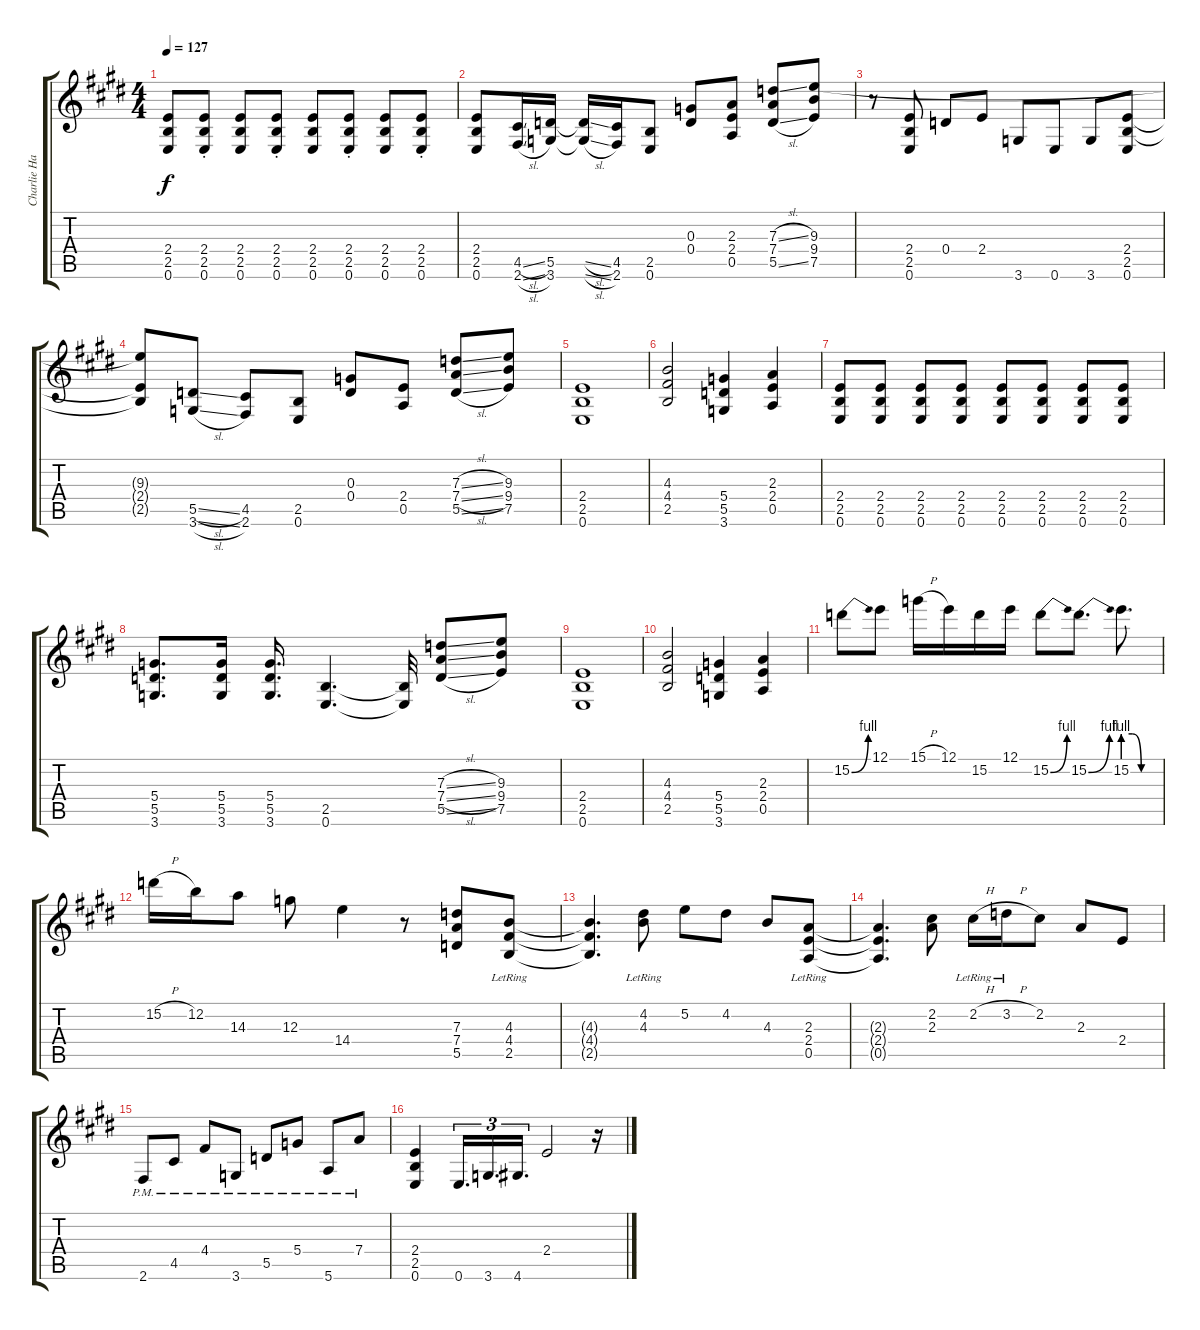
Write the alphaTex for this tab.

\track ("Charlie Hargrett Guitar" "Charlie Ha") {instrument overdrivenguitar}
\staff {score tabs}
\tuning (E4 B3 G3 D3 A2 E2) {hide}
\ts (4 4)
\tempo 127
\clef g2
\ks e
(2.4 2.5 0.6).8{dy f} (2.4 2.5{st} 0.6).8 (2.4 2.5 0.6).8 (2.4 2.5 0.6{st}).8 (2.4 2.5 0.6).8 (2.4 2.5 0.6{st}).8 (2.4 2.5 0.6).8 (2.4 2.5 0.6{st}).8 |
(2.4 2.5 0.6).8 (4.5{sl} 2.6{sl}).16 (5.5 3.6).16 (5.5{sl t} 3.6{sl t}).16 (4.5 2.6).16 (2.5 0.6).8 (0.3 0.4).8 (2.3 2.4 0.5).8 (7.3{sl} 7.4 5.5{sl}).8 (9.3 9.4 7.5).8 |
r.8 (2.4 2.5 0.6).8{volume 11} 0.4.8 2.4.8 3.6.8 0.6.8 3.6.8 (2.4 2.5 0.6).8 |
(9.3{t} 2.4{t} 2.5{t}).8 (5.5{sl} 3.6{sl}).8 (4.5 2.6).8 (2.5 0.6).8 (0.3 0.4).8 (2.4 0.5).8 (7.3{sl} 7.4{sl} 5.5{sl}).8 (9.3 9.4 7.5).8 |
(2.4 2.5 0.6).1 |
(4.3 4.4 2.5).2 (5.4 5.5 3.6).4 (2.3 2.4 0.5).4 |
(2.4 2.5 0.6).8 (2.4 2.5 0.6).8 (2.4 2.5 0.6).8 (2.4 2.5 0.6).8 (2.4 2.5 0.6).8 (2.4 2.5 0.6).8 (2.4 2.5 0.6).8 (2.4 2.5 0.6).8 |
(5.4 5.5 3.6).8{d} (5.4 5.5 3.6).16 (5.4 5.5 3.6).16{d} (2.5 0.6).4{d} (2.5{t} 0.6{t}).32 (7.3{sl} 7.4{sl} 5.5{sl}).8 (9.3 9.4 7.5).8 |
(2.4 2.5 0.6).1 |
(4.3 4.4 2.5).2 (5.4 5.5 3.6).4 (2.3 2.4 0.5).4 |
15.2{be (bend 0 0 60 4)}.8{volume 16} 12.1.8 15.1{h}.16 12.1.16 15.2.16 12.1.16 15.2{be (bend 0 0 60 4)}.8 15.2{be (bend 0 0 60 4)}.8{d} 15.2{be (custom 0 4 15 4 30 0 60 0)}.8{d} |
15.2{h}.16 12.2.16 14.3.8 12.3.8 14.4.4 r.8 (7.3 7.4 5.5).8{volume 11} (4.3 4.4 2.5{lr}).8 |
(4.3{t} 4.4{t} 2.5{t}).4{d} (4.2{lr} 4.3).8 5.2.8 4.2.8 4.3.8 (2.3 2.4 0.5{lr}).8 |
(2.3{t} 2.4{t} 0.5{t}).4{d} (2.2 2.3).8 2.2{h lr}.16 3.2{h lr}.16 2.2.8 2.3.8 2.4.8 |
2.6{pm}.8 4.5{pm}.8 4.4{pm}.8 3.6{pm}.8 5.5{pm}.8 5.4{pm}.8 5.6{pm}.8 7.4{pm}.8 |
(2.4 2.5 0.6).4 0.6.16{d tu (3 2)} 3.6.16{d tu (3 2)} 4.6.16{d tu (3 2)} 2.4.2 r.16
